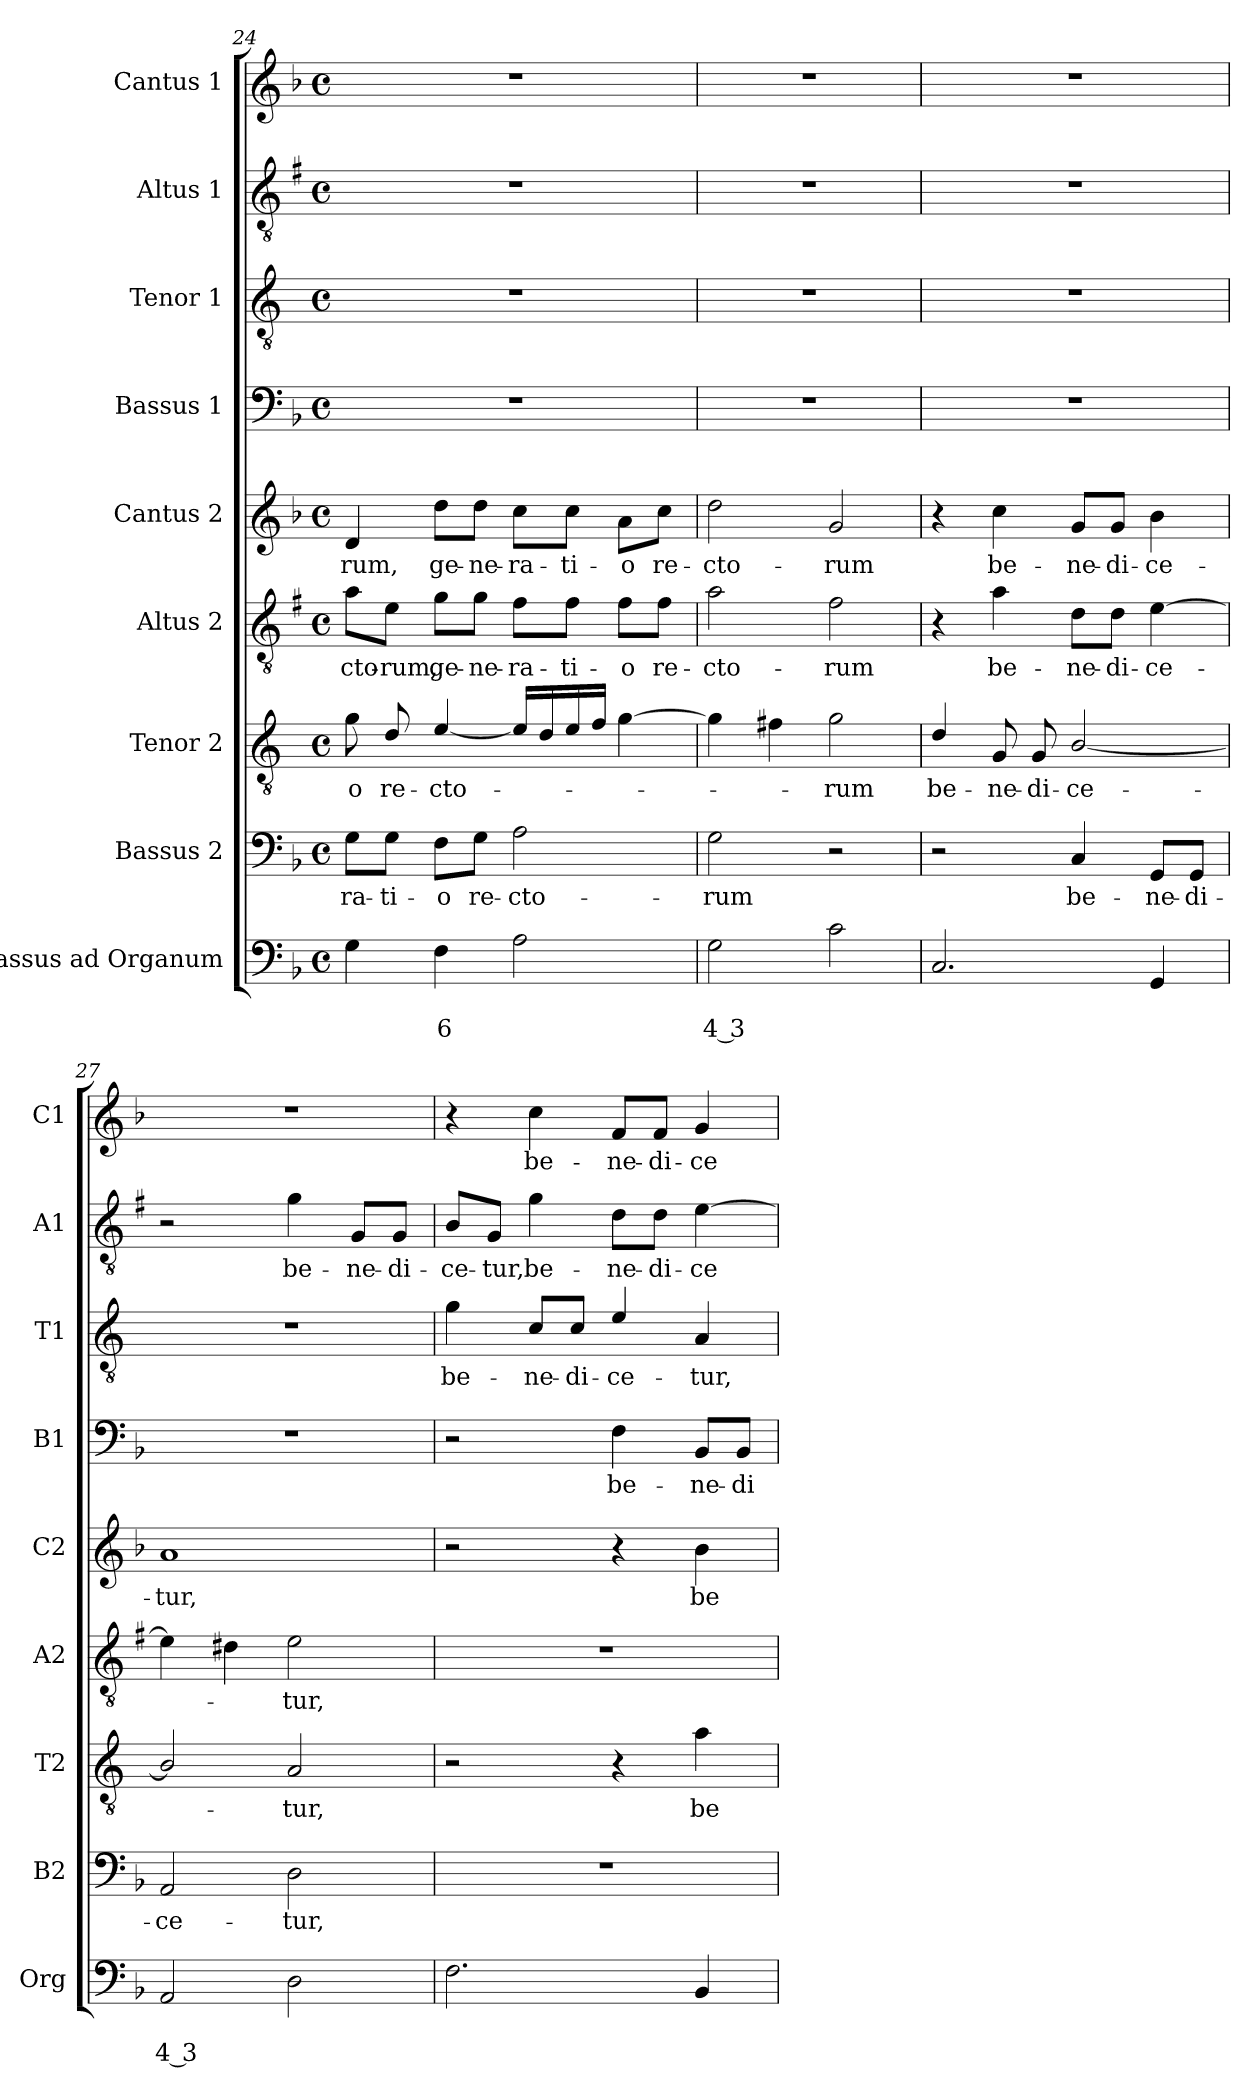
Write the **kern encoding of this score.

**kern	**text	**text	**kern	**text	**kern	**text	**kern	**text	**kern	**text	**kern	**text	**kern	**text	**kern	**text	**kern	**text
*part9	*part9	*part9	*part8	*part8	*part7	*part7	*part6	*part6	*part5	*part5	*part4	*part4	*part3	*part3	*part2	*part2	*part1	*part1
*staff9	*staff9	*staff9	*staff8	*staff8	*staff7	*staff7	*staff6	*staff6	*staff5	*staff5	*staff4	*staff4	*staff3	*staff3	*staff2	*staff2	*staff1	*staff1
*I"Bassus ad Organum	*	*	*I"Bassus 2	*	*I"Tenor 2	*	*I"Altus 2	*	*I"Cantus 2	*	*I"Bassus 1	*	*I"Tenor 1	*	*I"Altus 1	*	*I"Cantus 1	*
*I'Org	*	*	*I'B2	*	*I'T2	*	*I'A2	*	*I'C2	*	*I'B1	*	*I'T1	*	*I'A1	*	*I'C1	*
*clefF4	*	*	*clefF4	*	*clefGv2	*	*clefGv2	*	*clefG2	*	*clefF4	*	*clefGv2	*	*clefGv2	*	*clefG2	*
*	*	*	*	*	*ITrd4c7	*	*ITrd1c2	*	*	*	*	*	*ITrd4c7	*	*ITrd1c2	*	*	*
*k[b-]	*	*	*k[b-]	*	*k[b-]	*	*k[b-]	*	*k[b-]	*	*k[b-]	*	*k[b-]	*	*k[b-]	*	*k[b-]	*
*F:	*	*	*F:	*	*F:	*	*F:	*	*F:	*	*F:	*	*F:	*	*F:	*	*F:	*
*M4/4	*	*	*M4/4	*	*M4/4	*	*M4/4	*	*M4/4	*	*M4/4	*	*M4/4	*	*M4/4	*	*M4/4	*
*met(c)	*	*	*met(c)	*	*met(c)	*	*met(c)	*	*met(c)	*	*met(c)	*	*met(c)	*	*met(c)	*	*met(c)	*
=24	=24	=24	=24	=24	=24	=24	=24	=24	=24	=24	=24	=24	=24	=24	=24	=24	=24	=24
!	!	!	!	!LO:LY:b	!	!LO:LY:b	!	!LO:LY:b	!	!LO:LY:b	!	!	!	!	!	!	!	!
4G\	.	.	8G\L	-ra-	8c\	-o	8g\L	-cto-	4d/	-rum,	1r	.	1r	.	1r	.	1r	.
!	!	!	!	!LO:LY:b	!	!LO:LY:b	!	!LO:LY:b	!	!	!	!	!	!	!	!	!	!
.	.	.	8G\J	-ti-	8G/	re-	8d\J	-rum,	.	.	.	.	.	.	.	.	.	.
!	!	!LO:LY:b	!	!LO:LY:b	!	!LO:LY:b	!	!LO:LY:b	!	!LO:LY:b	!	!	!	!	!	!	!	!
4F\	.	6	8F\L	-o	[4A/	-cto-	8f\L	ge-	8dd\L	ge-	.	.	.	.	.	.	.	.
!	!	!	!	!LO:LY:b	!	!	!	!LO:LY:b	!	!LO:LY:b	!	!	!	!	!	!	!	!
.	.	.	8G\J	re-	.	.	8f\J	-ne-	8dd\J	-ne-	.	.	.	.	.	.	.	.
!	!	!	!	!LO:LY:b	!	!	!	!LO:LY:b	!	!LO:LY:b	!	!	!	!	!	!	!	!
2A\	.	.	2A\	-cto-	16A/LL]	.	8e\L	-ra-	8cc\L	-ra-	.	.	.	.	.	.	.	.
.	.	.	.	.	16G/	.	.	.	.	.	.	.	.	.	.	.	.	.
!	!	!	!	!	!	!	!	!LO:LY:b	!	!LO:LY:b	!	!	!	!	!	!	!	!
.	.	.	.	.	16A/	.	8e\J	-ti-	8cc\J	-ti-	.	.	.	.	.	.	.	.
.	.	.	.	.	16B-/JJ	.	.	.	.	.	.	.	.	.	.	.	.	.
!	!	!	!	!	!	!	!	!LO:LY:b	!	!LO:LY:b	!	!	!	!	!	!	!	!
.	.	.	.	.	[4c\	.	8e\L	-o	8a\L	-o	.	.	.	.	.	.	.	.
!	!	!	!	!	!	!	!	!LO:LY:b	!	!LO:LY:b	!	!	!	!	!	!	!	!
.	.	.	.	.	.	.	8e\J	re-	8cc\J	re-	.	.	.	.	.	.	.	.
=25	=25	=25	=25	=25	=25	=25	=25	=25	=25	=25	=25	=25	=25	=25	=25	=25	=25	=25
!	!	!LO:LY:b	!	!LO:LY:b	!	!	!	!LO:LY:b	!	!LO:LY:b	!	!	!	!	!	!	!	!
2G\	.	4 3	2G\	-rum	4c\]	.	2g\	-cto-	2dd\	-cto-	1r	.	1r	.	1r	.	1r	.
.	.	.	.	.	4Bn\	.	.	.	.	.	.	.	.	.	.	.	.	.
!	!	!	!	!	!	!LO:LY:b	!	!LO:LY:b	!	!LO:LY:b	!	!	!	!	!	!	!	!
2c\	.	.	2r	.	2c\	-rum	2e\	-rum	2g/	-rum	.	.	.	.	.	.	.	.
=26	=26	=26	=26	=26	=26	=26	=26	=26	=26	=26	=26	=26	=26	=26	=26	=26	=26	=26
!	!	!	!	!	!	!LO:LY:b	!	!	!	!	!	!	!	!	!	!	!	!
2.C/	.	.	2r	.	4G/	be-	4r	.	4r	.	1r	.	1r	.	1r	.	1r	.
!	!	!	!	!	!	!LO:LY:b	!	!LO:LY:b	!	!LO:LY:b	!	!	!	!	!	!	!	!
.	.	.	.	.	8C/	-ne-	4g\	be-	4cc\	be-	.	.	.	.	.	.	.	.
!	!	!	!	!	!	!LO:LY:b	!	!	!	!	!	!	!	!	!	!	!	!
.	.	.	.	.	8C/	-di-	.	.	.	.	.	.	.	.	.	.	.	.
!	!	!	!	!LO:LY:b	!	!LO:LY:b	!	!LO:LY:b	!	!LO:LY:b	!	!	!	!	!	!	!	!
.	.	.	4C/	be-	[2E/	-ce-	8c\L	-ne-	8g/L	-ne-	.	.	.	.	.	.	.	.
!	!	!	!	!	!	!	!	!LO:LY:b	!	!LO:LY:b	!	!	!	!	!	!	!	!
.	.	.	.	.	.	.	8c\J	-di-	8g/J	-di-	.	.	.	.	.	.	.	.
!	!	!	!	!LO:LY:b	!	!	!	!LO:LY:b	!	!LO:LY:b	!	!	!	!	!	!	!	!
4GG/	.	.	8GG/L	-ne-	.	.	[4d\	-ce-	4b-\	-ce-	.	.	.	.	.	.	.	.
!	!	!	!	!LO:LY:b	!	!	!	!	!	!	!	!	!	!	!	!	!	!
.	.	.	8GG/J	-di-	.	.	.	.	.	.	.	.	.	.	.	.	.	.
!!LO:LB:g=z
=27	=27	=27	=27	=27	=27	=27	=27	=27	=27	=27	=27	=27	=27	=27	=27	=27	=27	=27
!	!	!LO:LY:b	!	!LO:LY:b	!	!	!	!	!	!LO:LY:b	!	!	!	!	!	!	!	!
2AA/	.	4 3	2AA/	-ce-	2E/]	.	4d\]	.	1a	-tur,	1r	.	1r	.	2r	.	1r	.
.	.	.	.	.	.	.	4c#X\	.	.	.	.	.	.	.	.	.	.	.
!	!	!	!	!LO:LY:b	!	!LO:LY:b	!	!LO:LY:b	!	!	!	!	!	!	!	!LO:LY:b	!	!
2D\	.	.	2D\	-tur,	2D/	-tur,	2d\	-tur,	.	.	.	.	.	.	4f\	be-	.	.
!	!	!	!	!	!	!	!	!	!	!	!	!	!	!	!	!LO:LY:b	!	!
.	.	.	.	.	.	.	.	.	.	.	.	.	.	.	8F/L	-ne-	.	.
!	!	!	!	!	!	!	!	!	!	!	!	!	!	!	!	!LO:LY:b	!	!
.	.	.	.	.	.	.	.	.	.	.	.	.	.	.	8F/J	-di-	.	.
=28	=28	=28	=28	=28	=28	=28	=28	=28	=28	=28	=28	=28	=28	=28	=28	=28	=28	=28
!	!	!	!	!	!	!	!	!	!	!	!	!	!	!LO:LY:b	!	!LO:LY:b	!	!
2.F\	.	.	1r	.	2r	.	1r	.	2r	.	2r	.	4c\	be-	8A/L	-ce-	4r	.
!	!	!	!	!	!	!	!	!	!	!	!	!	!	!	!	!LO:LY:b	!	!
.	.	.	.	.	.	.	.	.	.	.	.	.	.	.	8F/J	-tur,	.	.
!	!	!	!	!	!	!	!	!	!	!	!	!	!	!LO:LY:b	!	!LO:LY:b	!	!LO:LY:b
.	.	.	.	.	.	.	.	.	.	.	.	.	8F/L	-ne-	4f\	be-	4cc\	be-
!	!	!	!	!	!	!	!	!	!	!	!	!	!	!LO:LY:b	!	!	!	!
.	.	.	.	.	.	.	.	.	.	.	.	.	8F/J	-di-	.	.	.	.
!	!	!	!	!	!	!	!	!	!	!	!	!LO:LY:b	!	!LO:LY:b	!	!LO:LY:b	!	!LO:LY:b
.	.	.	.	.	4r	.	.	.	4r	.	4F\	be-	4A/	-ce-	8c\L	-ne-	8f/L	-ne-
!	!	!	!	!	!	!	!	!	!	!	!	!	!	!	!	!LO:LY:b	!	!LO:LY:b
.	.	.	.	.	.	.	.	.	.	.	.	.	.	.	8c\J	-di-	8f/J	-di-
!	!	!	!	!	!	!LO:LY:b	!	!	!	!LO:LY:b	!	!LO:LY:b	!	!LO:LY:b	!	!LO:LY:b	!	!LO:LY:b
4BB-/	.	.	.	.	4d\	be-	.	.	4b-\	be-	8BB-/L	-ne-	4D/	-tur,	[4d\	-ce-	4g/	-ce-
!	!	!	!	!	!	!	!	!	!	!	!	!LO:LY:b	!	!	!	!	!	!
.	.	.	.	.	.	.	.	.	.	.	8BB-/J	-di-	.	.	.	.	.	.
=	=	=	=	=	=	=	=	=	=	=	=	=	=	=	=	=	=	=
*-	*-	*-	*-	*-	*-	*-	*-	*-	*-	*-	*-	*-	*-	*-	*-	*-	*-	*-
